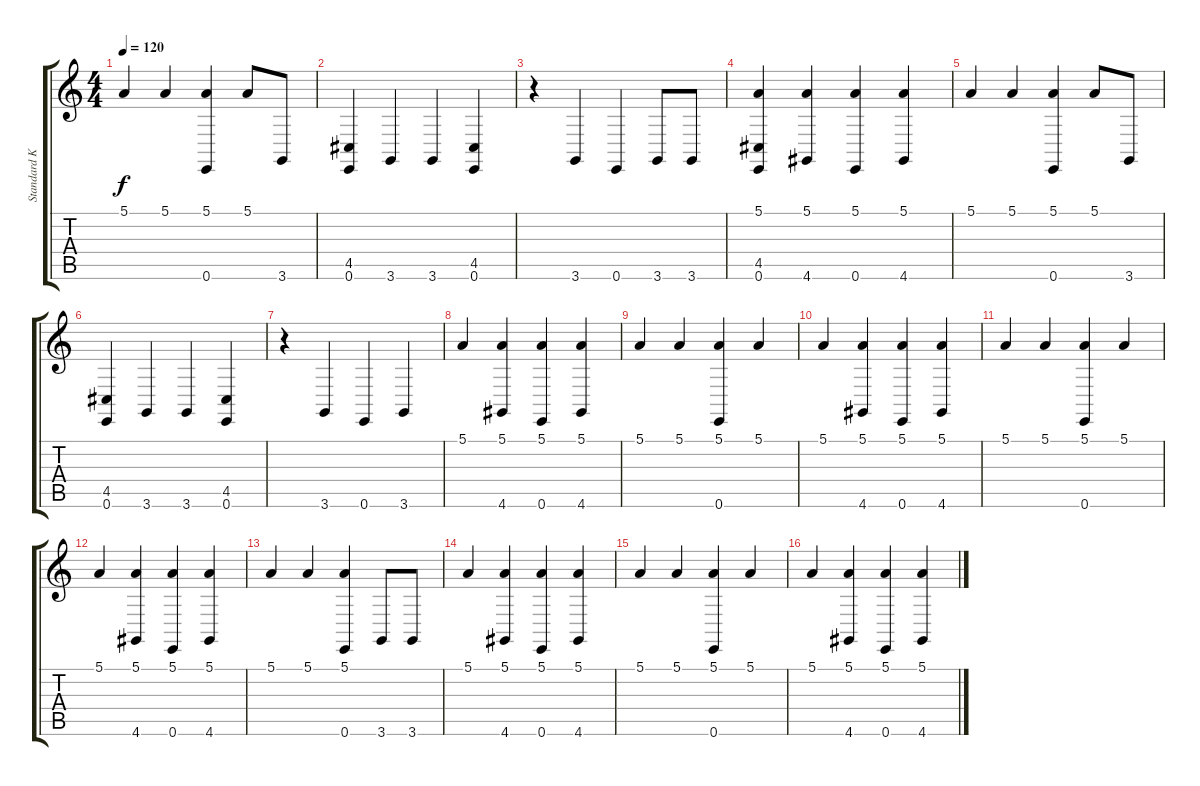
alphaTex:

\track ("Standard Kit" "Standard K") {instrument acousticgrandpiano}
\staff {score tabs}
\tuning (E4 B3 G3 D3 A2 E2) {hide}
\ts (4 4)
\tempo 120
\clef g2
\ks c
5.1.4{dy f} 5.1.4 (5.1 0.6).4 5.1.8 3.6.8 |
(4.5 0.6).4 3.6.4 3.6.4 (4.5 0.6).4 |
r.4 3.6.4 0.6.4 3.6.8 3.6.8 |
(5.1 4.5 0.6).4 (5.1 4.6).4 (5.1 0.6).4 (5.1 4.6).4 |
5.1.4 5.1.4 (5.1 0.6).4 5.1.8 3.6.8 |
(4.5 0.6).4 3.6.4 3.6.4 (4.5 0.6).4 |
r.4 3.6.4 0.6.4 3.6.4 |
5.1.4 (5.1 4.6).4 (5.1 0.6).4 (5.1 4.6).4 |
5.1.4 5.1.4 (5.1 0.6).4 5.1.4 |
5.1.4 (5.1 4.6).4 (5.1 0.6).4 (5.1 4.6).4 |
5.1.4 5.1.4 (5.1 0.6).4 5.1.4 |
5.1.4 (5.1 4.6).4 (5.1 0.6).4 (5.1 4.6).4 |
5.1.4 5.1.4 (5.1 0.6).4 3.6.8 3.6.8 |
5.1.4 (5.1 4.6).4 (5.1 0.6).4 (5.1 4.6).4 |
5.1.4 5.1.4 (5.1 0.6).4 5.1.4 |
5.1.4 (5.1 4.6).4 (5.1 0.6).4 (5.1 4.6).4
